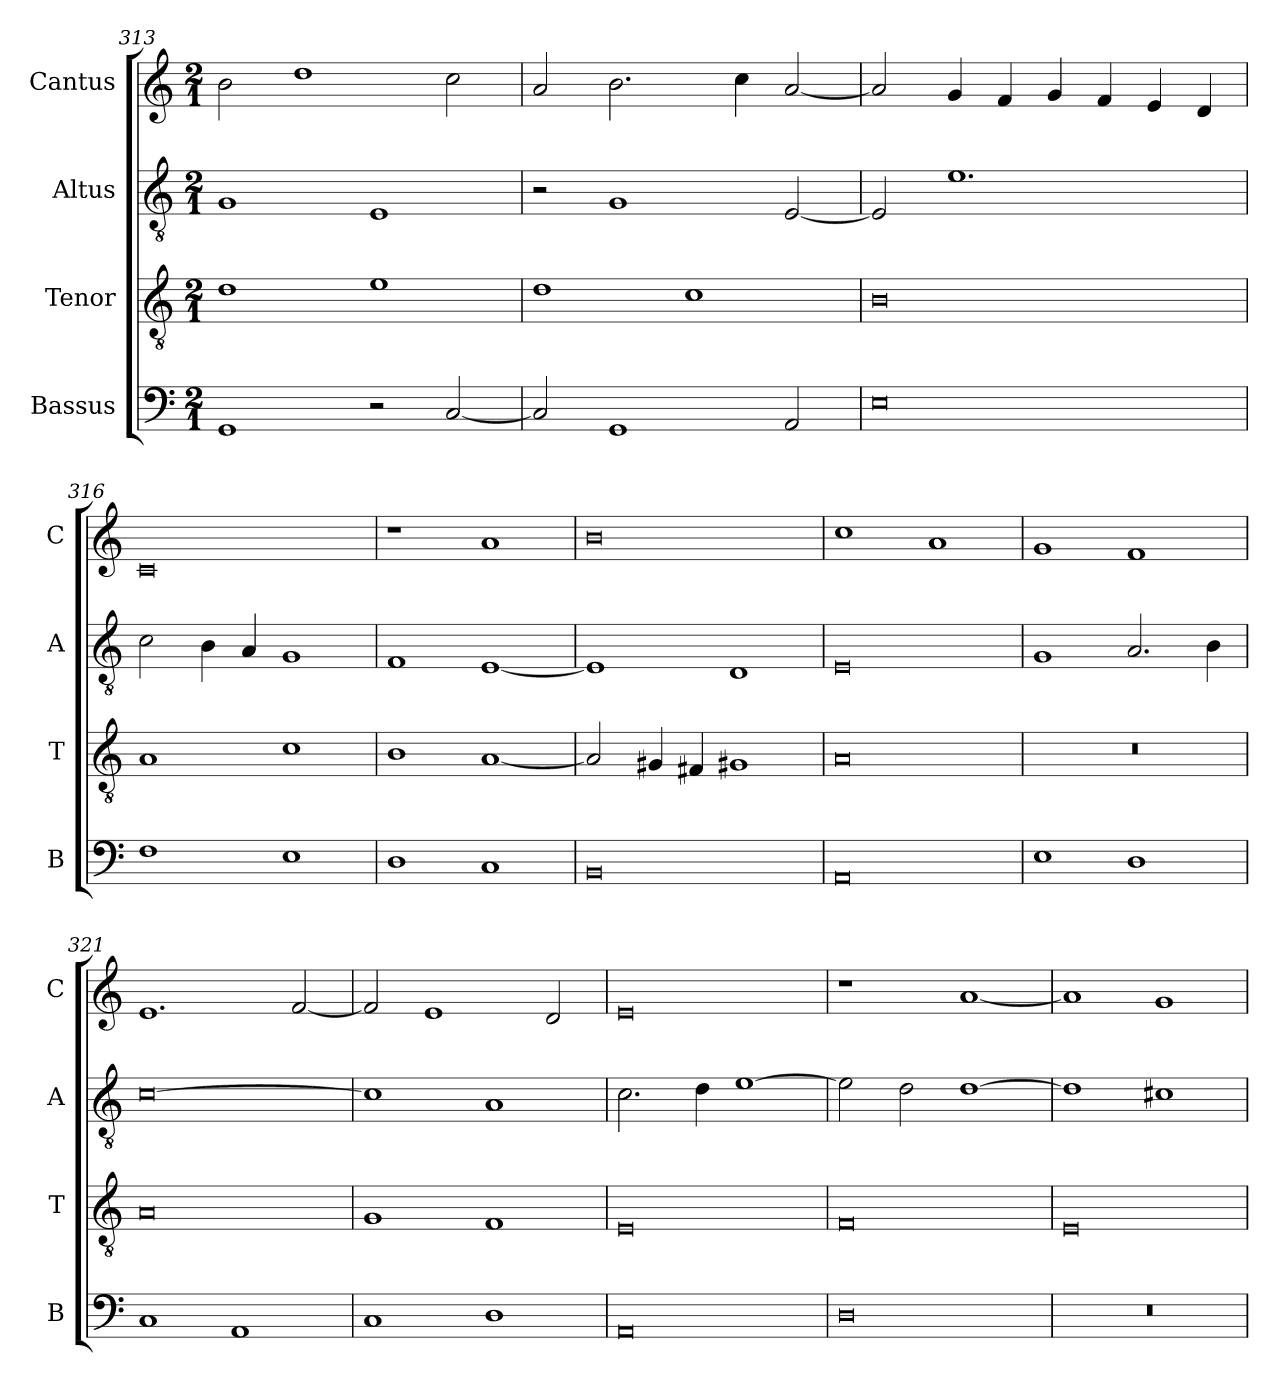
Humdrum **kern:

**kern	**kern	**kern	**kern
*part4	*part3	*part2	*part1
*staff4	*staff3	*staff2	*staff1
*I"Bassus	*I"Tenor	*I"Altus	*I"Cantus
*I'B	*I'T	*I'A	*I'C
*clefF4	*clefGv2	*clefGv2	*clefG2
*k[]	*k[]	*k[]	*k[]
*M2/1	*M2/1	*M2/1	*M2/1
=313	=313	=313	=313
1GG	1d	1G	2b
.	.	.	1dd
2r	1e	1E	.
[2C	.	.	2cc
=314	=314	=314	=314
2C]	1d	2r	2a
1GG	.	1G	2.b
.	1c	.	.
.	.	.	4cc
2AA	.	[2E	[2a
=315	=315	=315	=315
0E	0B	2E]	2a]
.	.	1.e	4g
.	.	.	4f
.	.	.	4g
.	.	.	4f
.	.	.	4e
.	.	.	4d
=316	=316	=316	=316
1F	1A	2c	0c
.	.	4B	.
.	.	4A	.
1E	1c	1G	.
=317	=317	=317	=317
1D	1B	1F	1r
1C	[1A	[1E	1a
=318	=318	=318	=318
0BB	2A]	1E]	0b
.	4G#X	.	.
.	4F#X	.	.
.	1G#X	1D	.
=319	=319	=319	=319
0AA	0A	0E	1cc
.	.	.	1a
=320	=320	=320	=320
1E	0r	1G	1g
1D	.	2.A	1f
.	.	4B	.
=321	=321	=321	=321
1C	0A	[0c	1.e
1AA	.	.	.
.	.	.	[2f
=322	=322	=322	=322
1C	1G	1c]	2f]
.	.	.	1e
1D	1F	1A	.
.	.	.	2d
=323	=323	=323	=323
0AA	0E	2.c	0e
.	.	4d	.
.	.	[1e	.
=324	=324	=324	=324
0D	0F	2e]	1r
.	.	2d	.
.	.	[1d	[1a
=325	=325	=325	=325
0r	0E	1d]	1a]
.	.	1c#X	1g
=	=	=	=
*-	*-	*-	*-
